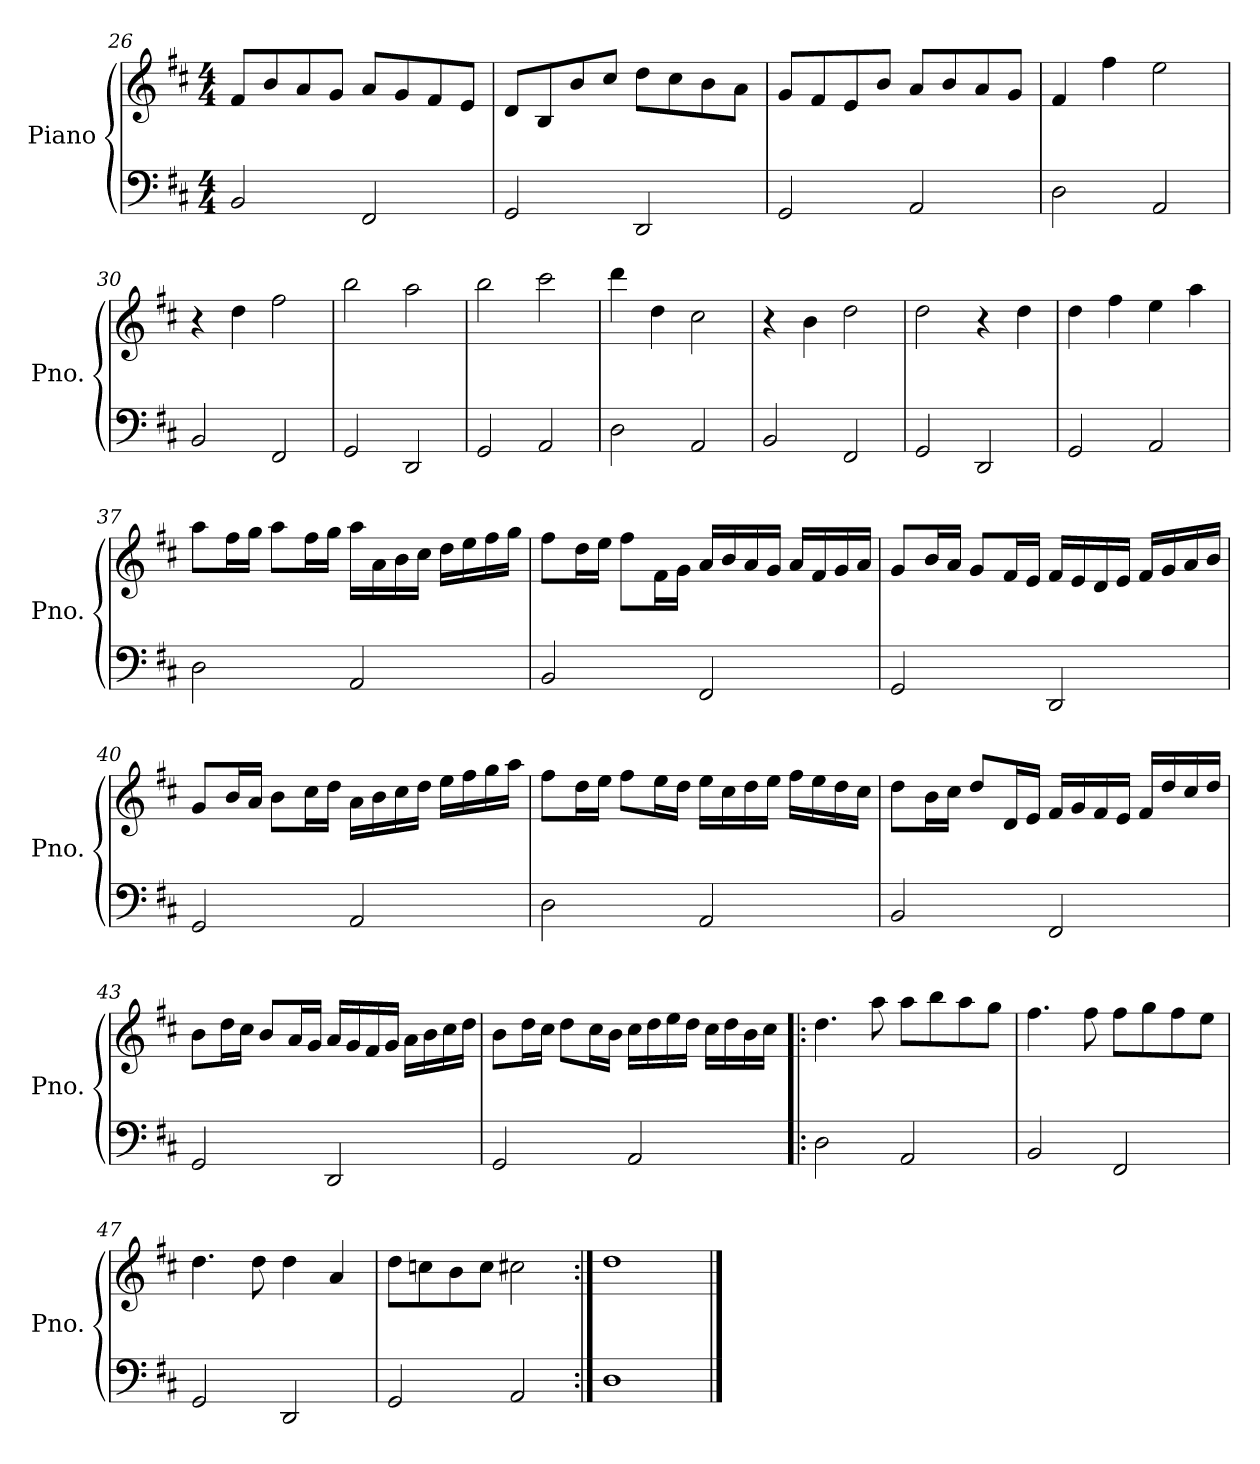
**kern	**kern
*part1	*part1
*staff2	*staff1
*I"Piano	*
*I'Pno.	*
*clefF4	*clefG2
*k[f#c#]	*k[f#c#]
*M4/4	*M4/4
=26	=26
2BB/	8f#/L
.	8b/
.	8a/
.	8g/J
2FF#/	8a/L
.	8g/
.	8f#/
.	8e/J
=27	=27
2GG/	8d/L
.	8B/
.	8b/
.	8cc#/J
2DD/	8dd\L
.	8cc#\
.	8b\
.	8a\J
=28	=28
2GG/	8g/L
.	8f#/
.	8e/
.	8b/J
2AA/	8a/L
.	8b/
.	8a/
.	8g/J
!!LO:PB:g=z
=29	=29
2D\	4f#/
.	4ff#\
2AA/	2ee\
=30	=30
2BB/	4r
.	4dd\
2FF#/	2ff#\
=31	=31
2GG/	2bb\
2DD/	2aa\
=32	=32
2GG/	2bb\
2AA/	2ccc#\
=33	=33
2D\	4ddd\
.	4dd\
2AA/	2cc#\
=34	=34
2BB/	4r
.	4b\
2FF#/	2dd\
=35	=35
2GG/	2dd\
2DD/	4r
.	4dd\
=36	=36
2GG/	4dd\
.	4ff#\
2AA/	4ee\
.	4aa\
!!LO:LB:g=z
=37	=37
2D\	8aa\L
.	16ff#\L
.	16gg\JJ
.	8aa\L
.	16ff#\L
.	16gg\JJ
2AA/	16aa\LL
.	16a\
.	16b\
.	16cc#\JJ
.	16dd\LL
.	16ee\
.	16ff#\
.	16gg\JJ
=38	=38
2BB/	8ff#\L
.	16dd\L
.	16ee\JJ
.	8ff#\L
.	16f#\L
.	16g\JJ
2FF#/	16a/LL
.	16b/
.	16a/
.	16g/JJ
.	16a/LL
.	16f#/
.	16g/
.	16a/JJ
=39	=39
2GG/	8g/L
.	16b/L
.	16a/JJ
.	8g/L
.	16f#/L
.	16e/JJ
2DD/	16f#/LL
.	16e/
.	16d/
.	16e/JJ
.	16f#/LL
.	16g/
.	16a/
.	16b/JJ
!!LO:LB:g=z
=40	=40
2GG/	8g/L
.	16b/L
.	16a/JJ
.	8b\L
.	16cc#\L
.	16dd\JJ
2AA/	16a\LL
.	16b\
.	16cc#\
.	16dd\JJ
.	16ee\LL
.	16ff#\
.	16gg\
.	16aa\JJ
=41	=41
2D\	8ff#\L
.	16dd\L
.	16ee\JJ
.	8ff#\L
.	16ee\L
.	16dd\JJ
2AA/	16ee\LL
.	16cc#\
.	16dd\
.	16ee\JJ
.	16ff#\LL
.	16ee\
.	16dd\
.	16cc#\JJ
=42	=42
2BB/	8dd\L
.	16b\L
.	16cc#\JJ
.	8dd/L
.	16d/L
.	16e/JJ
2FF#/	16f#/LL
.	16g/
.	16f#/
.	16e/JJ
.	16f#/LL
.	16dd/
.	16cc#/
.	16dd/JJ
!!LO:LB:g=z
=43	=43
2GG/	8b\L
.	16dd\L
.	16cc#\JJ
.	8b/L
.	16a/L
.	16g/JJ
2DD/	16a/LL
.	16g/
.	16f#/
.	16g/JJ
.	16a\LL
.	16b\
.	16cc#\
.	16dd\JJ
=44	=44
2GG/	8b\L
.	16dd\L
.	16cc#\JJ
.	8dd\L
.	16cc#\L
.	16b\JJ
2AA/	16cc#\LL
.	16dd\
.	16ee\
.	16dd\JJ
.	16cc#\LL
.	16dd\
.	16b\
.	16cc#\JJ
=45!|:	=45!|:
2D\	4.dd\
.	8aa\
2AA/	8aa\L
.	8bb\
.	8aa\
.	8gg\J
=46	=46
2BB/	4.ff#\
.	8ff#\
2FF#/	8ff#\L
.	8gg\
.	8ff#\
.	8ee\J
!!LO:LB:g=z
=47	=47
2GG/	4.dd\
.	8dd\
2DD/	4dd\
.	4a/
=48	=48
2GG/	8dd\L
.	8ccn\
.	8b\
.	8cc\J
2AA/	2cc#X\
=49:|!	=49:|!
1D	1dd
==	==
*-	*-
